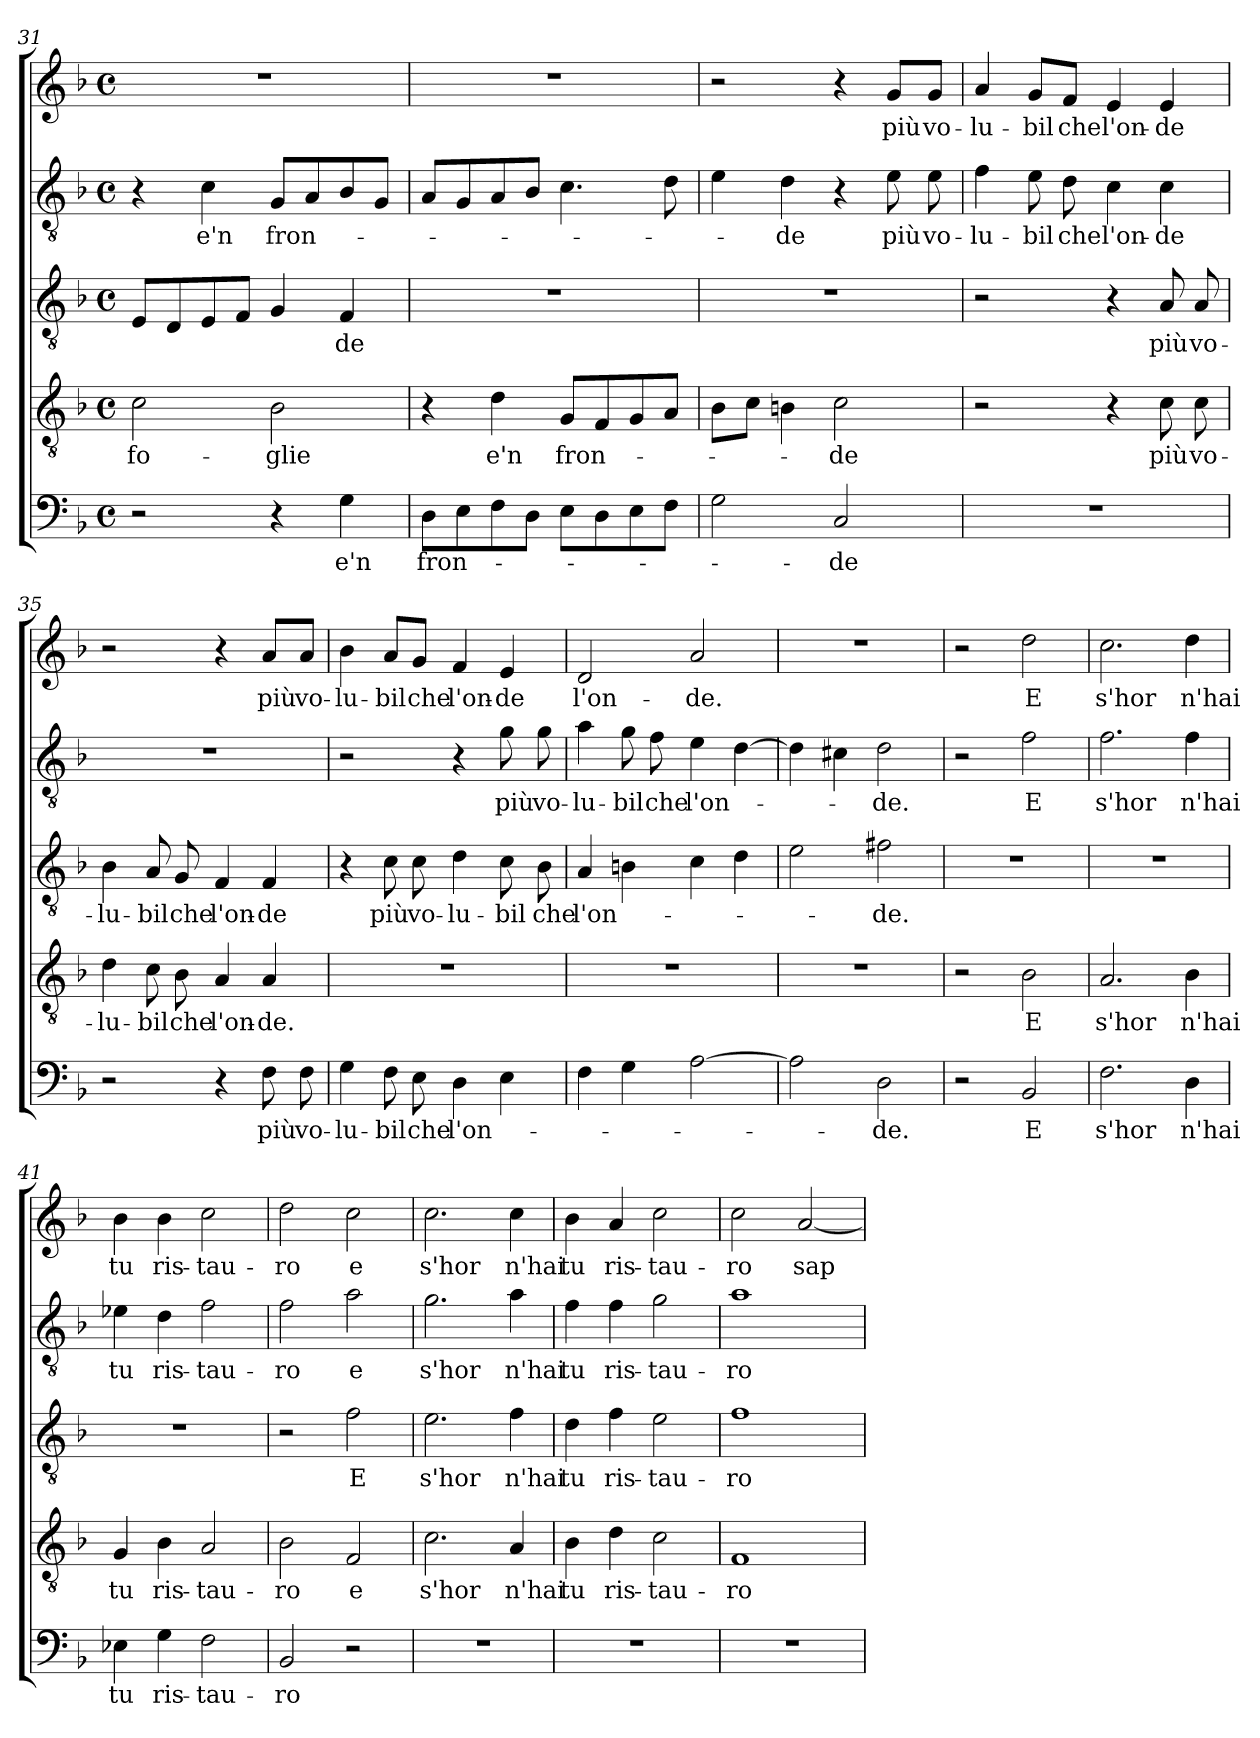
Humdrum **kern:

**kern	**text	**kern	**text	**kern	**text	**kern	**text	**kern	**text
*part5	*part5	*part4	*part4	*part3	*part3	*part2	*part2	*part1	*part1
*staff5	*staff5	*staff4	*staff4	*staff3	*staff3	*staff2	*staff2	*staff1	*staff1
!!LO:LB:g=z
*clefF4	*	*clefGv2	*	*clefGv2	*	*clefGv2	*	*clefG2	*
*k[b-]	*	*k[b-]	*	*k[b-]	*	*k[b-]	*	*k[b-]	*
*F:	*	*F:	*	*F:	*	*F:	*	*F:	*
*M4/4	*	*M4/4	*	*M4/4	*	*M4/4	*	*M4/4	*
*met(c)	*	*met(c)	*	*met(c)	*	*met(c)	*	*met(c)	*
=31	=31	=31	=31	=31	=31	=31	=31	=31	=31
2r	.	2c\	fo-	8E/L	.	4r	.	1r	.
.	.	.	.	8D/	.	.	.	.	.
.	.	.	.	8E/	.	4c\	e'n	.	.
.	.	.	.	8F/J	.	.	.	.	.
4r	.	2B-\	-glie	4G/	.	8G/L	fron-	.	.
.	.	.	.	.	.	8A/	.	.	.
4G\	e'n	.	.	4F/	-de	8B-/	.	.	.
.	.	.	.	.	.	8G/J	.	.	.
=32	=32	=32	=32	=32	=32	=32	=32	=32	=32
8D\L	fron-	4r	.	1r	.	8A/L	.	1r	.
8E\	.	.	.	.	.	8G/	.	.	.
8F\	.	4d\	e'n	.	.	8A/	.	.	.
8D\J	.	.	.	.	.	8B-/J	.	.	.
8E\L	.	8G/L	fron-	.	.	4.c\	.	.	.
8D\	.	8F/	.	.	.	.	.	.	.
8E\	.	8G/	.	.	.	.	.	.	.
8F\J	.	8A/J	.	.	.	8d\	.	.	.
=33	=33	=33	=33	=33	=33	=33	=33	=33	=33
2G\	.	8B-\L	.	1r	.	4e\	.	2r	.
.	.	8c\J	.	.	.	.	.	.	.
.	.	4Bn\	.	.	.	4d\	-de	.	.
2C/	-de	2c\	-de	.	.	4r	.	4r	.
.	.	.	.	.	.	8e\	più	8g/L	più
.	.	.	.	.	.	8e\	vo-	8g/J	vo-
=34	=34	=34	=34	=34	=34	=34	=34	=34	=34
1r	.	2r	.	2r	.	4f\	-lu-	4a/	-lu-
.	.	.	.	.	.	8e\	-bil	8g/L	-bil
.	.	.	.	.	.	8d\	che	8f/J	che
.	.	4r	.	4r	.	4c\	l'on-	4e/	l'on-
.	.	8c\	più	8A/	più	4c\	-de	4e/	-de
.	.	8c\	vo-	8A/	vo-	.	.	.	.
=35	=35	=35	=35	=35	=35	=35	=35	=35	=35
2r	.	4d\	-lu-	4B-\	-lu-	1r	.	2r	.
.	.	8c\	-bil	8A/	-bil	.	.	.	.
.	.	8B-\	che	8G/	che	.	.	.	.
4r	.	4A/	l'on-	4F/	l'on-	.	.	4r	.
8F\	più	4A/	-de.	4F/	-de	.	.	8a/L	più
8F\	vo-	.	.	.	.	.	.	8a/J	vo-
!!LO:LB:g=z
=36	=36	=36	=36	=36	=36	=36	=36	=36	=36
4G\	-lu-	1r	.	4r	.	2r	.	4b-\	-lu-
8F\	-bil	.	.	8c\	più	.	.	8a/L	-bil
8E\	che	.	.	8c\	vo-	.	.	8g/J	che
4D\	l'on-	.	.	4d\	-lu-	4r	.	4f/	l'on-
4E\	.	.	.	8c\	-bil	8g\	più	4e/	-de
.	.	.	.	8B-\	che	8g\	vo-	.	.
=37	=37	=37	=37	=37	=37	=37	=37	=37	=37
4F\	.	1r	.	4A/	l'on-	4a\	-lu-	2d/	l'on-
4G\	.	.	.	4Bn\	.	8g\	-bil	.	.
.	.	.	.	.	.	8f\	che	.	.
[2A\	.	.	.	4c\	.	4e\	l'on-	2a/	-de.
.	.	.	.	4d\	.	[4d\	.	.	.
=38	=38	=38	=38	=38	=38	=38	=38	=38	=38
2A\]	.	1r	.	2e\	.	4d\]	.	1r	.
.	.	.	.	.	.	4c#X\	.	.	.
2D\	-de.	.	.	2f#X\	-de.	2d\	-de.	.	.
=39	=39	=39	=39	=39	=39	=39	=39	=39	=39
2r	.	2r	.	1r	.	2r	.	2r	.
2BB-/	E	2B-\	E	.	.	2f\	E	2dd\	E
=40	=40	=40	=40	=40	=40	=40	=40	=40	=40
2.F\	s'hor	2.A/	s'hor	1r	.	2.f\	s'hor	2.cc\	s'hor
4D\	n'hai	4B-\	n'hai	.	.	4f\	n'hai	4dd\	n'hai
!!LO:PB:g=z
=41	=41	=41	=41	=41	=41	=41	=41	=41	=41
4E-X\	tu	4G/	tu	1r	.	4e-X\	tu	4b-\	tu
4G\	ris-	4B-\	ris-	.	.	4d\	ris-	4b-\	ris-
2F\	-tau-	2A/	-tau-	.	.	2f\	-tau-	2cc\	-tau-
=42	=42	=42	=42	=42	=42	=42	=42	=42	=42
2BB-/	-ro	2B-\	-ro	2r	.	2f\	-ro	2dd\	-ro
2r	.	2F/	e	2f\	E	2a\	e	2cc\	e
=43	=43	=43	=43	=43	=43	=43	=43	=43	=43
1r	.	2.c\	s'hor	2.e\	s'hor	2.g\	s'hor	2.cc\	s'hor
.	.	4A/	n'hai	4f\	n'hai	4a\	n'hai	4cc\	n'hai
=44	=44	=44	=44	=44	=44	=44	=44	=44	=44
1r	.	4B-\	tu	4d\	tu	4f\	tu	4b-\	tu
.	.	4d\	ris-	4f\	ris-	4f\	ris-	4a/	ris-
.	.	2c\	-tau-	2e\	-tau-	2g\	-tau-	2cc\	-tau-
=45	=45	=45	=45	=45	=45	=45	=45	=45	=45
1r	.	1F	-ro	1f	-ro	1a	-ro	2cc\	-ro
.	.	.	.	.	.	.	.	[2a/	sap-
=	=	=	=	=	=	=	=	=	=
*-	*-	*-	*-	*-	*-	*-	*-	*-	*-
